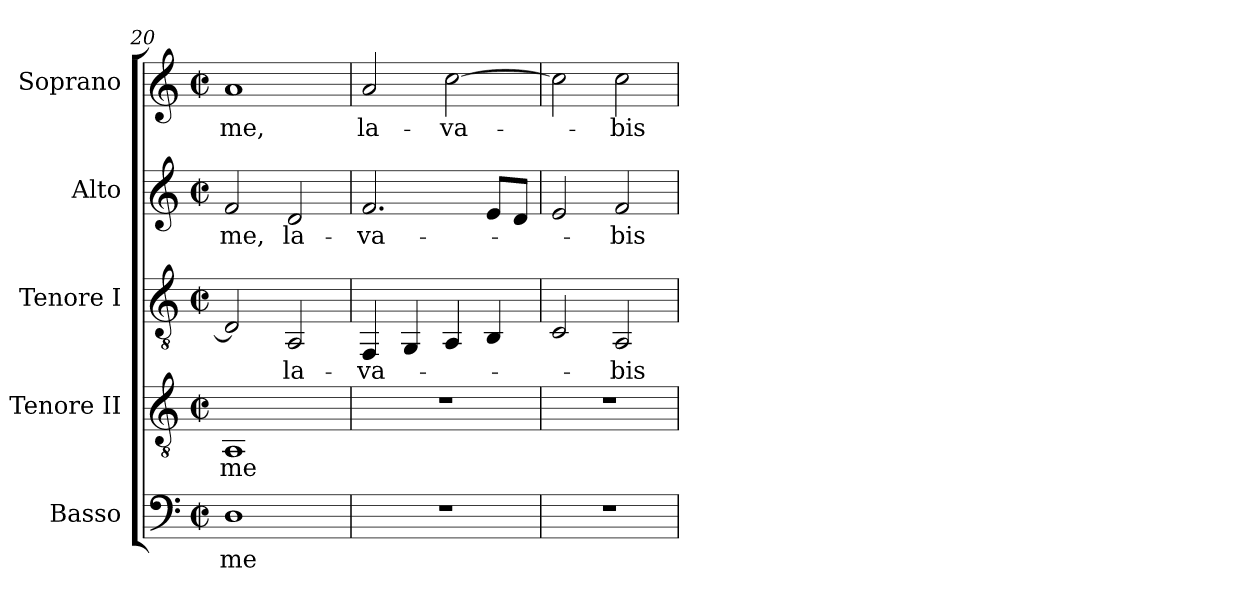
**kern	**text	**kern	**text	**kern	**text	**kern	**text	**kern	**text
*part5	*part5	*part4	*part4	*part3	*part3	*part2	*part2	*part1	*part1
*staff5	*staff5	*staff4	*staff4	*staff3	*staff3	*staff2	*staff2	*staff1	*staff1
*I"Basso	*	*I"Tenore II	*	*I"Tenore I	*	*I"Alto	*	*I"Soprano	*
*I'B.	*	*I'T.	*	*I'T.	*	*I'A.	*	*I'S.	*
*clefF4	*	*clefGv2	*	*clefGv2	*	*clefG2	*	*clefG2	*
*k[]	*	*k[]	*	*k[]	*	*k[]	*	*k[]	*
*C:	*	*C:	*	*C:	*	*C:	*	*C:	*
*M2/2	*	*M2/2	*	*M2/2	*	*M2/2	*	*M2/2	*
*met(c|)	*	*met(c|)	*	*met(c|)	*	*met(c|)	*	*met(c|)	*
=20	=20	=20	=20	=20	=20	=20	=20	=20	=20
!	!LO:LY:b:color=#000000	!	!	!	!	!	!	!	!
!	!	!	!LO:LY:b:color=#000000	!	!	!	!	!	!
!	!	!	!	!	!	!	!LO:LY:b:color=#000000	!	!
!	!	!	!	!	!	!	!	!	!LO:LY:b:color=#000000
1Di	me	1AAi	me	2Di/]	.	2fi/	me,	1ai	me,
!	!	!	!	!	!LO:LY:b:color=#000000	!	!	!	!
!	!	!	!	!	!	!	!LO:LY:b:color=#000000	!	!
.	.	.	.	2AAi/	la-	2di/	la-	.	.
=21	=21	=21	=21	=21	=21	=21	=21	=21	=21
!	!	!	!	!	!LO:LY:b:color=#000000	!	!	!	!
!	!	!	!	!	!	!	!LO:LY:b:color=#000000	!	!
!	!	!	!	!	!	!	!	!	!LO:LY:b:color=#000000
1r	.	1r	.	4FFi/	-va-	2.fi/	-va-	2ai/	la-
.	.	.	.	4GGi/	.	.	.	.	.
!	!	!	!	!	!	!	!	!	!LO:LY:b:color=#000000
.	.	.	.	4AAi/	.	.	.	[>2cci\	-va-
.	.	.	.	4BBi/	.	8ei/L	.	.	.
.	.	.	.	.	.	8di/J	.	.	.
!!LO:LB:g=z
=22	=22	=22	=22	=22	=22	=22	=22	=22	=22
1r	.	1r	.	2Ci/	.	2ei/	.	2cci\]	.
!	!	!	!	!	!LO:LY:b:color=#000000	!	!	!	!
!	!	!	!	!	!	!	!LO:LY:b:color=#000000	!	!
!	!	!	!	!	!	!	!	!	!LO:LY:b:color=#000000
.	.	.	.	2AAi/	-bis	2fi/	-bis	2cci\	-bis
=	=	=	=	=	=	=	=	=	=
*-	*-	*-	*-	*-	*-	*-	*-	*-	*-
